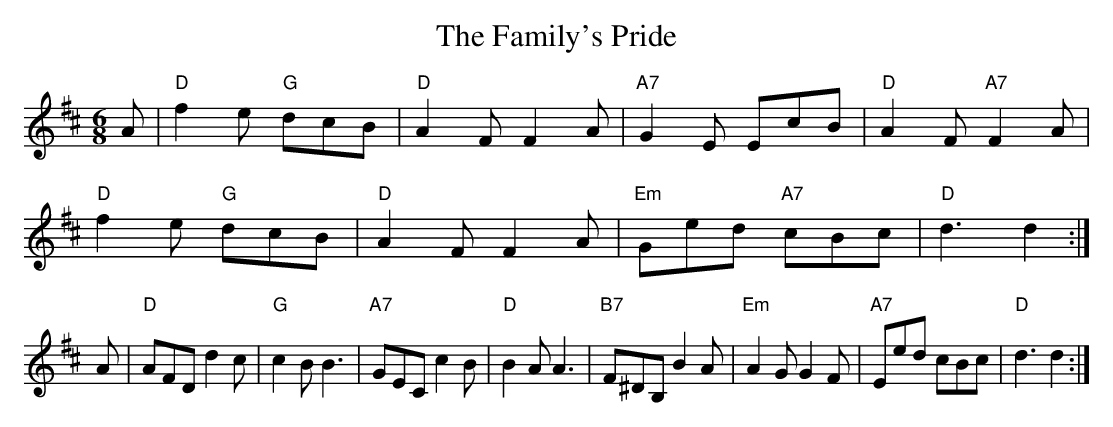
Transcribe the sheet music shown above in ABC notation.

X:1
T:The Family's Pride
M:6/8
K:D
A|"D"f2e "G"dcB|"D"A2F F2A|"A7"G2E EcB|"D"A2F "A7"F2A|
"D"f2e "G"dcB|"D"A2F F2A|"Em"Ged "A7"cBc|"D"d3 d2:|
A|"D"AFD d2c|"G"c2B B3|"A7"GEC c2B|"D"B2A A3|"B7"F^DB, B2A|"Em"A2G G2F|\
"A7"Eed cBc|"D"d3 d2:|
